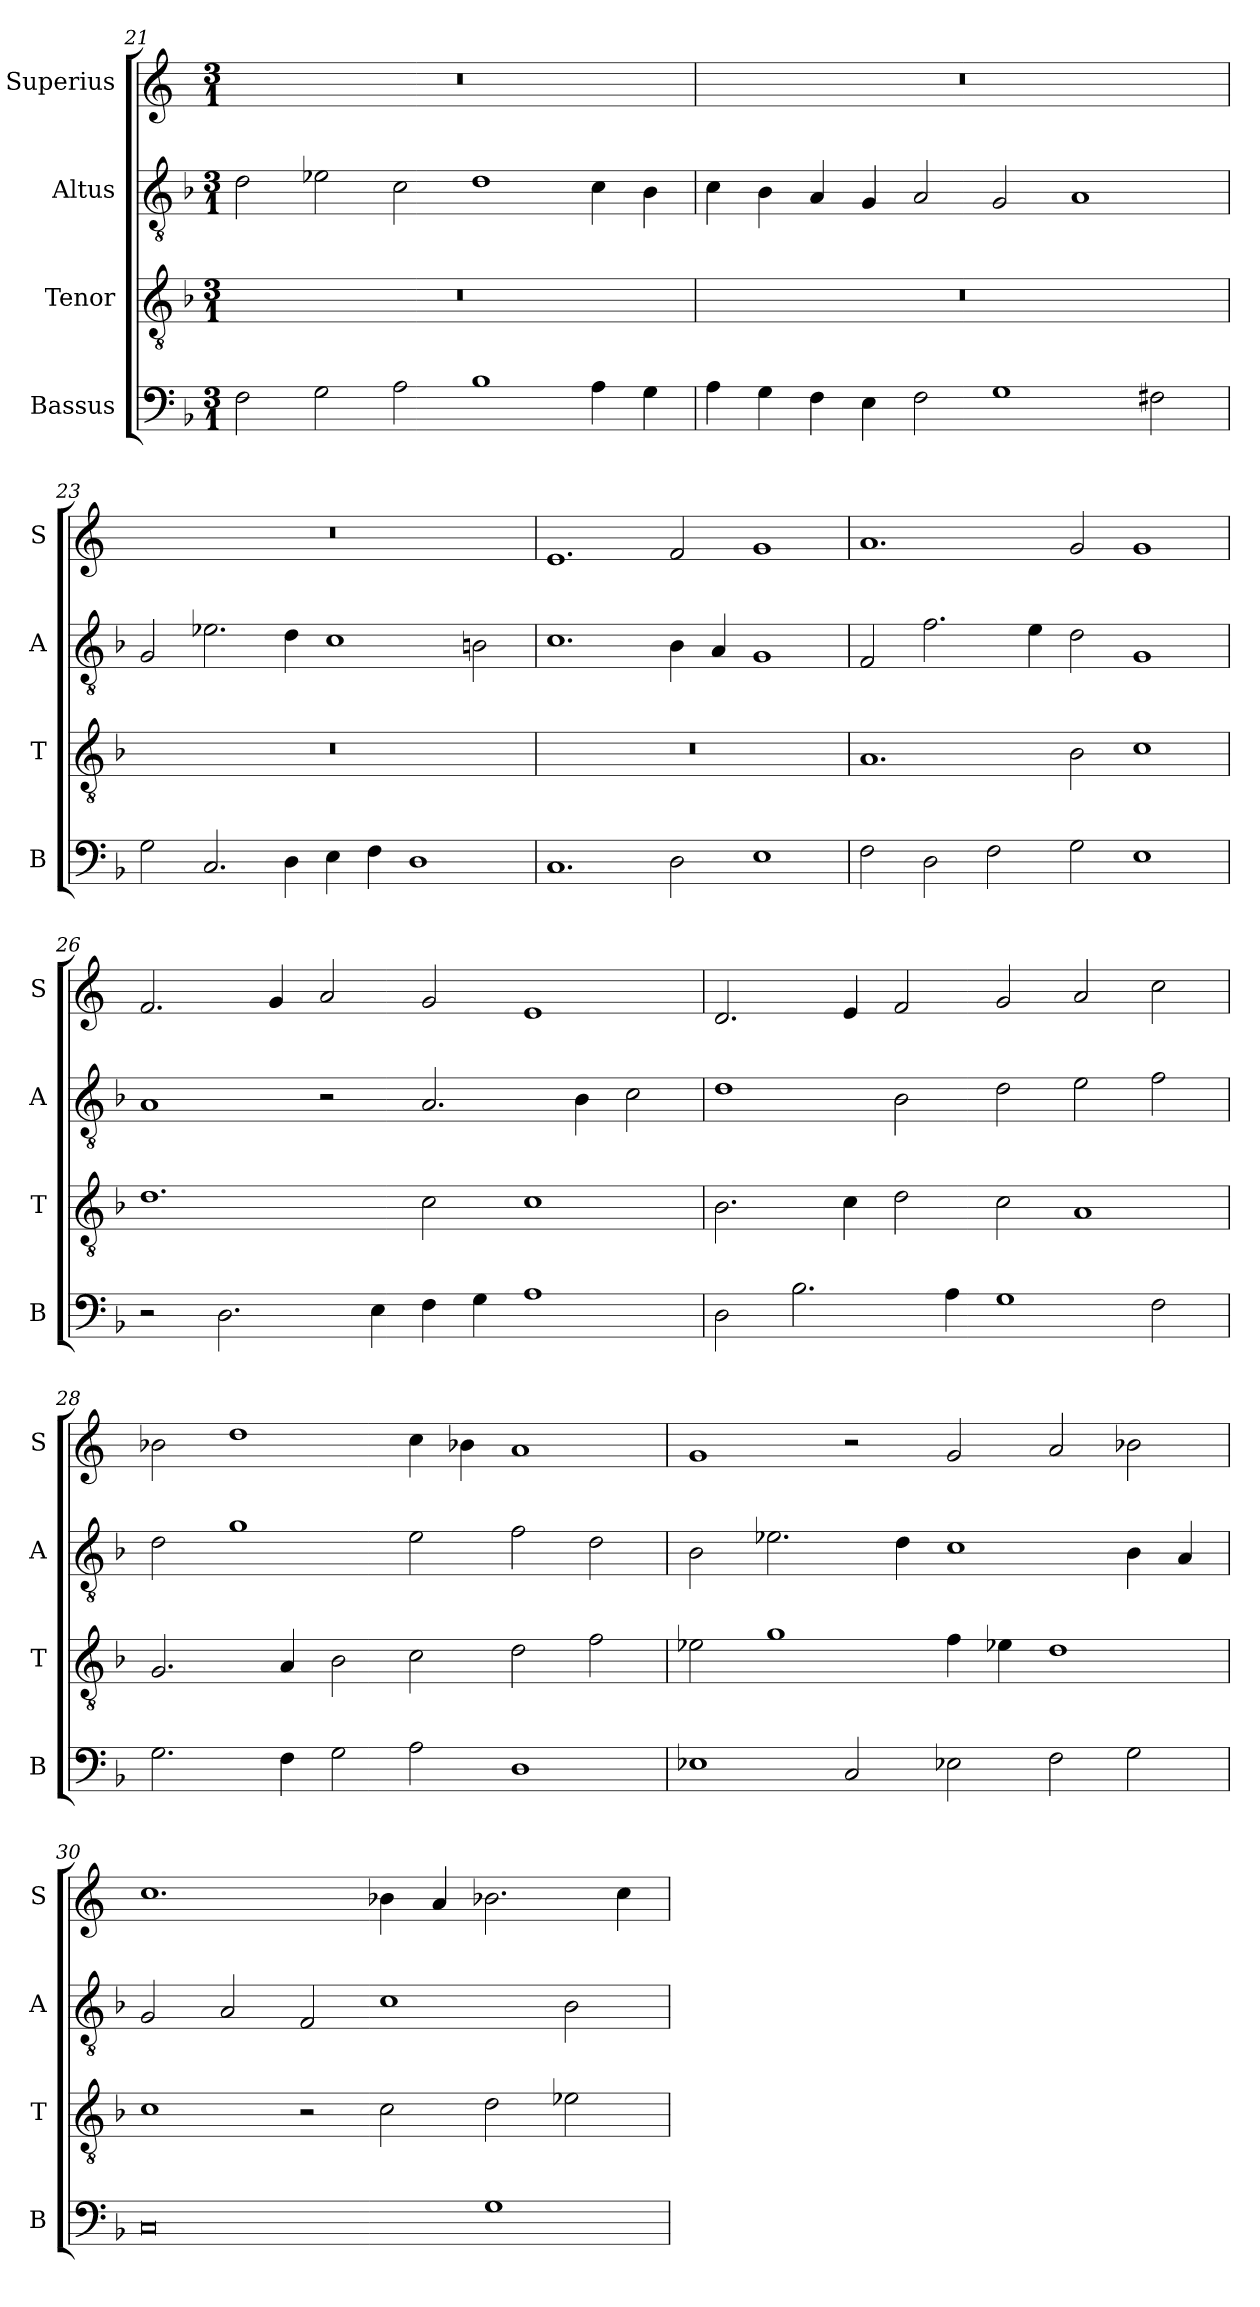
**kern	**kern	**kern	**kern
*part4	*part3	*part2	*part1
*staff4	*staff3	*staff2	*staff1
*I"Bassus	*I"Tenor	*I"Altus	*I"Superius
*I'B	*I'T	*I'A	*I'S
*clefF4	*clefGv2	*clefGv2	*clefG2
*k[b-]	*k[b-]	*k[b-]	*k[]
*M3/1	*M3/1	*M3/1	*M3/1
=21	=21	=21	=21
2F\	0.r	2d\	0.r
2G\	.	2e-X\	.
2A\	.	2c\	.
1B-	.	1d	.
4A\	.	4c\	.
4G\	.	4B-\	.
=22	=22	=22	=22
4A\	0.r	4c\	0.r
4G\	.	4B-\	.
4F\	.	4A/	.
4E\	.	4G/	.
2F\	.	2A/	.
1G	.	2G/	.
.	.	1A	.
2F#X\	.	.	.
=23	=23	=23	=23
2G\	0.r	2G/	0.r
2.C/	.	2.e-X\	.
4D\	.	4d\	.
4E\	.	1c	.
4F\	.	.	.
1D	.	.	.
.	.	2Bn\	.
=24	=24	=24	=24
1.C	0.r	1.c	1.e
2D\	.	4B-\	2f/
.	.	4A/	.
1E	.	1G	1g
=25	=25	=25	=25
2F\	1.A	2F/	1.a
2D\	.	2.f\	.
2F\	.	.	.
.	.	4e\	.
2G\	2B-\	2d\	2g/
1E	1c	1G	1g
=26	=26	=26	=26
2r	1.d	1A	2.f/
2.D\	.	.	.
.	.	.	4g/
.	.	2r	2a/
4E\	.	.	.
4F\	2c\	2.A/	2g/
4G\	.	.	.
1A	1c	.	1e
.	.	4B-\	.
.	.	2c\	.
=27	=27	=27	=27
2D\	2.B-\	1d	2.d/
2.B-\	.	.	.
.	4c\	.	4e/
.	2d\	2B-\	2f/
4A\	.	.	.
1G	2c\	2d\	2g/
.	1A	2e\	2a/
2F\	.	2f\	2cc\
=28	=28	=28	=28
2.G\	2.G/	2d\	2b-X\
.	.	1g	1dd
4F\	4A/	.	.
2G\	2B-\	.	.
2A\	2c\	2e\	4cc\
.	.	.	4b-X\
1D	2d\	2f\	1a
.	2f\	2d\	.
=29	=29	=29	=29
1E-X	2e-X\	2B-\	1g
.	1g	2.e-X\	.
2C/	.	.	2r
.	.	4d\	.
2E-X\	4f\	1c	2g/
.	4e-X\	.	.
2F\	1d	.	2a/
2G\	.	4B-\	2b-X\
.	.	4A/	.
=30	=30	=30	=30
0C	1c	2G/	1.cc
.	.	2A/	.
.	2r	2F/	.
.	2c\	1c	4b-X\
.	.	.	4a/
1G	2d\	.	2.b-X\
.	2e-X\	2B-\	.
.	.	.	4cc\
=	=	=	=
*-	*-	*-	*-
